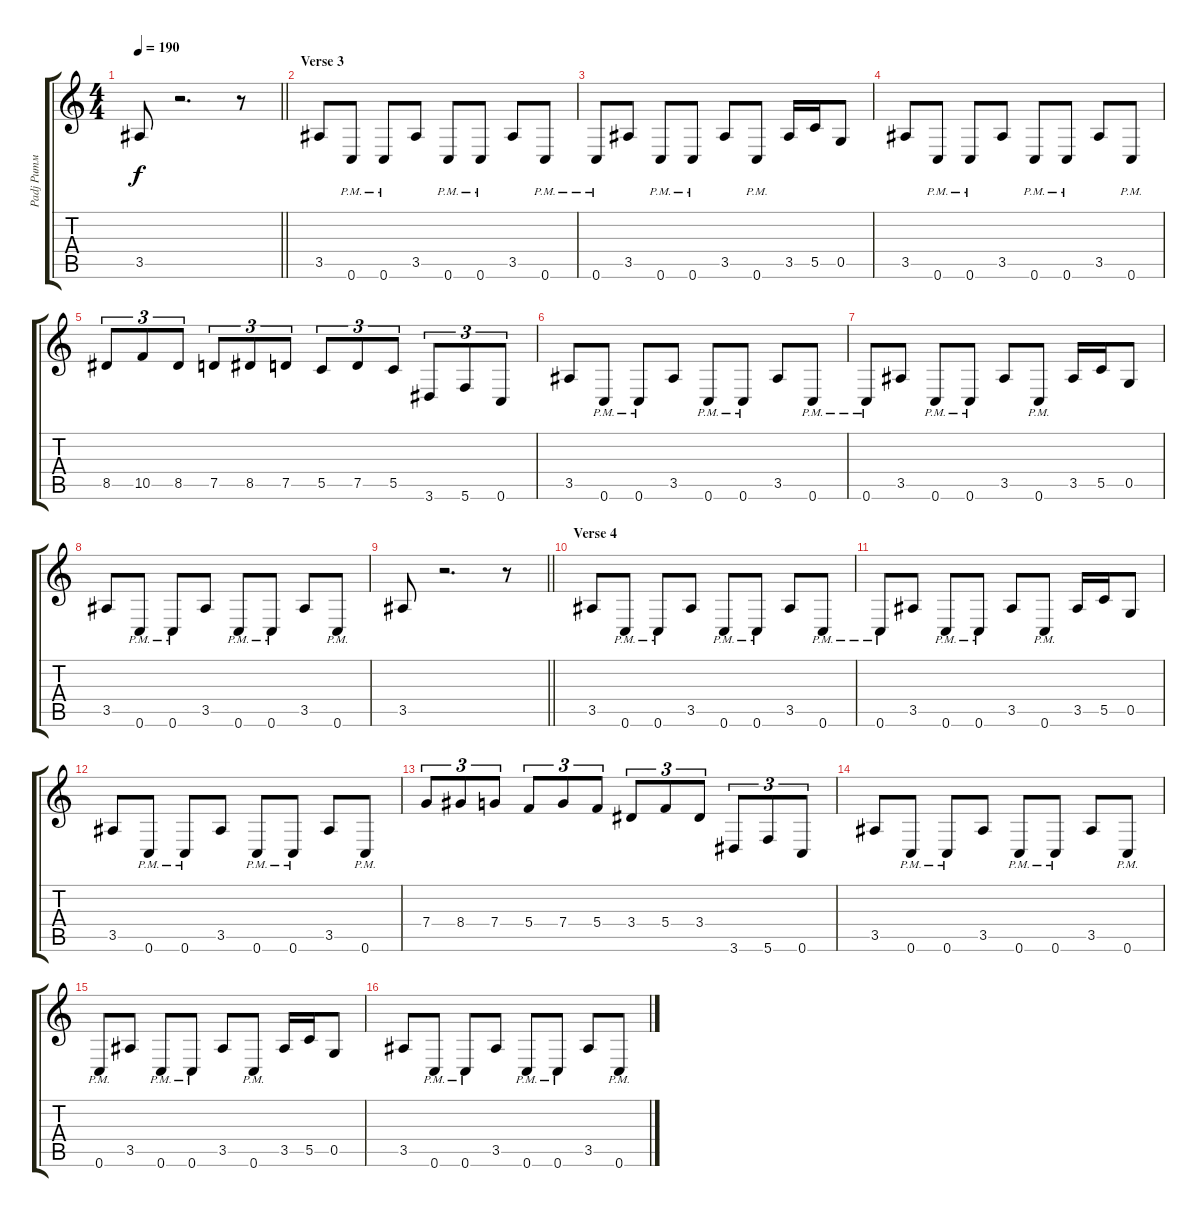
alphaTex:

\track ("Padj Ритм" "Padj Ритм") {instrument overdrivenguitar}
\staff {score tabs}
\tuning (D4 A3 F3 C3 G2 C2) {hide}
\ts (4 4)
\tempo 190
\clef g2
\barLineRight lightlight
\ks c
3.5.8{dy f} r.2{d} r.8 |
\section ("" "Verse 3")
3.5.8 0.6{pm}.8 0.6{pm}.8 3.5.8 0.6{pm}.8 0.6{pm}.8 3.5.8 0.6{pm}.8 |
0.6{pm}.8 3.5.8 0.6{pm}.8 0.6{pm}.8 3.5.8 0.6{pm}.8 3.5.16 5.5.16 0.5.8 |
3.5.8 0.6{pm}.8 0.6{pm}.8 3.5.8 0.6{pm}.8 0.6{pm}.8 3.5.8 0.6{pm}.8 |
8.5.8{tu (3 2)} 10.5.8{tu (3 2)} 8.5.8{tu (3 2)} 7.5.8{tu (3 2)} 8.5.8{tu (3 2)} 7.5.8{tu (3 2)} 5.5.8{tu (3 2)} 7.5.8{tu (3 2)} 5.5.8{tu (3 2)} 3.6.8{tu (3 2)} 5.6.8{tu (3 2)} 0.6.8{tu (3 2)} |
3.5.8 0.6{pm}.8 0.6{pm}.8 3.5.8 0.6{pm}.8 0.6{pm}.8 3.5.8 0.6{pm}.8 |
0.6{pm}.8 3.5.8 0.6{pm}.8 0.6{pm}.8 3.5.8 0.6{pm}.8 3.5.16 5.5.16 0.5.8 |
3.5.8 0.6{pm}.8 0.6{pm}.8 3.5.8 0.6{pm}.8 0.6{pm}.8 3.5.8 0.6{pm}.8 |
\barLineRight lightlight
3.5.8 r.2{d} r.8 |
\section ("" "Verse 4")
3.5.8 0.6{pm}.8 0.6{pm}.8 3.5.8 0.6{pm}.8 0.6{pm}.8 3.5.8 0.6{pm}.8 |
0.6{pm}.8 3.5.8 0.6{pm}.8 0.6{pm}.8 3.5.8 0.6{pm}.8 3.5.16 5.5.16 0.5.8 |
3.5.8 0.6{pm}.8 0.6{pm}.8 3.5.8 0.6{pm}.8 0.6{pm}.8 3.5.8 0.6{pm}.8 |
7.4.8{tu (3 2)} 8.4.8{tu (3 2)} 7.4.8{tu (3 2)} 5.4.8{tu (3 2)} 7.4.8{tu (3 2)} 5.4.8{tu (3 2)} 3.4.8{tu (3 2)} 5.4.8{tu (3 2)} 3.4.8{tu (3 2)} 3.6.8{tu (3 2)} 5.6.8{tu (3 2)} 0.6.8{tu (3 2)} |
3.5.8 0.6{pm}.8 0.6{pm}.8 3.5.8 0.6{pm}.8 0.6{pm}.8 3.5.8 0.6{pm}.8 |
0.6{pm}.8 3.5.8 0.6{pm}.8 0.6{pm}.8 3.5.8 0.6{pm}.8 3.5.16 5.5.16 0.5.8 |
3.5.8 0.6{pm}.8 0.6{pm}.8 3.5.8 0.6{pm}.8 0.6{pm}.8 3.5.8 0.6{pm}.8
